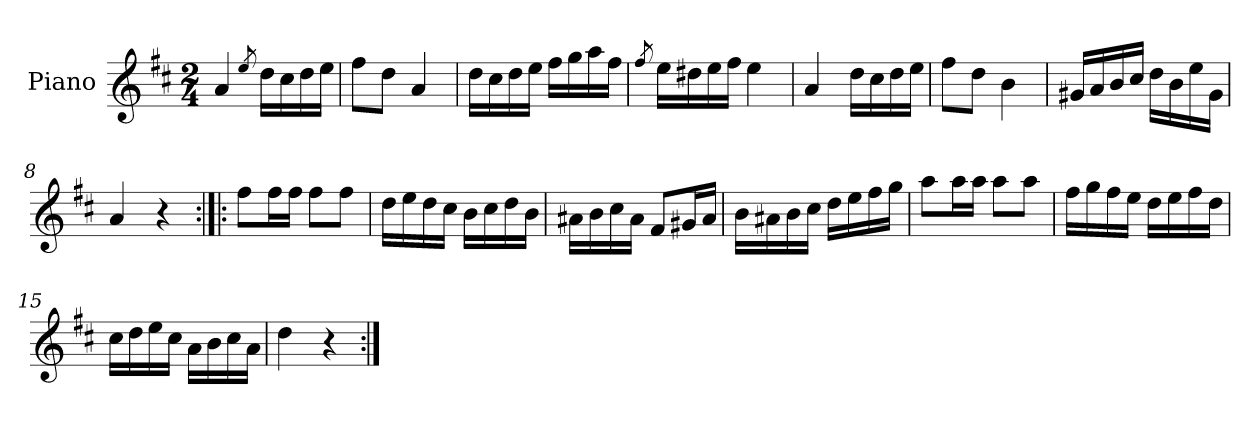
**kern
*part1
*staff1
*I"Piano
*I'Pno.
*clefG2
*k[f#c#]
*M2/4
=1
4a/
8qee/
16dd\LL
16cc#\
16dd\
16ee\JJ
=2
8ff#\L
8dd\J
4a/
=3
16dd\LL
16cc#\
16dd\
16ee\JJ
16ff#\LL
16gg\
16aa\
16ff#\JJ
=4
8qff#/
16ee\LL
16dd#X\
16ee\
16ff#\JJ
4ee\
=5
4a/
16dd\LL
16cc#\
16dd\
16ee\JJ
=6
8ff#\L
8dd\J
4b\
=7
16g#X/LL
16a/
16b/
16cc#/JJ
16dd\LL
16b\
16ee\
16g#\JJ
=8
4a/
4r
=9:|!|:
8ff#\L
16ff#\L
16ff#\JJ
8ff#\L
8ff#\J
=10
16dd\LL
16ee\
16dd\
16cc#\JJ
16b\LL
16cc#\
16dd\
16b\JJ
=11
16a#X\LL
16b\
16cc#\
16a#\JJ
8f#/L
16g#X/L
16a#/JJ
=12
16b\LL
16a#X\
16b\
16cc#\JJ
16dd\LL
16ee\
16ff#\
16gg\JJ
=13
8aa\L
16aa\L
16aa\JJ
8aa\L
8aa\J
=14
16ff#\LL
16gg\
16ff#\
16ee\JJ
16dd\LL
16ee\
16ff#\
16dd\JJ
=15
16cc#\LL
16dd\
16ee\
16cc#\JJ
16a\LL
16b\
16cc#\
16a\JJ
=16
4dd\
4r
=:|!
*-
